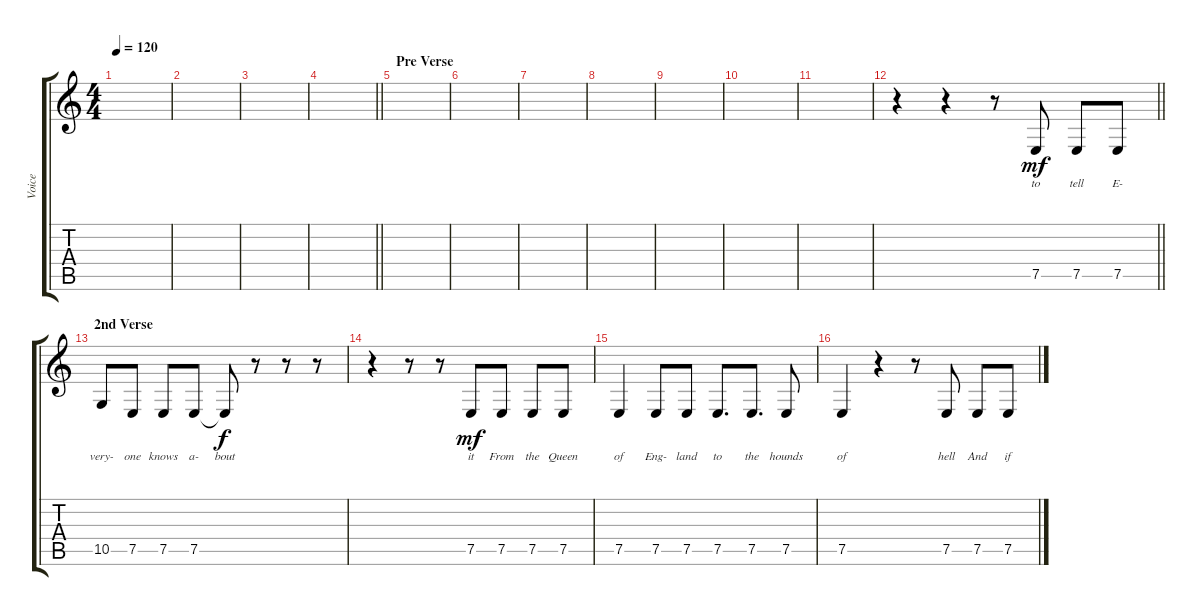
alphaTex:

\track ("Voice" "Voice") {instrument altosax}
\staff {score tabs}
\tuning (E4 B3 G3 D3 A2 E2) {hide}
\ts (4 4)
\tempo 120
\clef g2
\ks c
|
|
|
\barLineRight lightlight
|
\section ("" "Pre Verse")
|
|
|
|
|
|
|
\barLineRight lightlight
r.4 r.4 r.8 7.5.8{lyrics (0 "to") lyrics (1 "") lyrics (2 "") lyrics (3 "") lyrics (4 "") dy mf} 7.5.8{lyrics (0 "tell") lyrics (1 "") lyrics (2 "") lyrics (3 "") lyrics (4 "")} 7.5.8{lyrics (0 "E-") lyrics (1 "") lyrics (2 "") lyrics (3 "") lyrics (4 "")} |
\section ("" "2nd Verse")
10.5.8{lyrics (0 "very-") lyrics (1 "") lyrics (2 "") lyrics (3 "") lyrics (4 "")} 7.5.8{lyrics (0 "one") lyrics (1 "") lyrics (2 "") lyrics (3 "") lyrics (4 "")} 7.5.8{lyrics (0 "knows") lyrics (1 "") lyrics (2 "") lyrics (3 "") lyrics (4 "")} 7.5.8{lyrics (0 "a-") lyrics (1 "") lyrics (2 "") lyrics (3 "") lyrics (4 "")} 7.5{t}.8{lyrics (0 "bout") lyrics (1 "") lyrics (2 "") lyrics (3 "") lyrics (4 "") dy f} r.8 r.8 r.8 |
r.4 r.8 r.8 7.5.8{lyrics (0 "it") lyrics (1 "") lyrics (2 "") lyrics (3 "") lyrics (4 "") dy mf} 7.5.8{lyrics (0 "From") lyrics (1 "") lyrics (2 "") lyrics (3 "") lyrics (4 "")} 7.5.8{lyrics (0 "the") lyrics (1 "") lyrics (2 "") lyrics (3 "") lyrics (4 "")} 7.5.8{lyrics (0 "Queen") lyrics (1 "") lyrics (2 "") lyrics (3 "") lyrics (4 "")} |
7.5.4{lyrics (0 "of") lyrics (1 "") lyrics (2 "") lyrics (3 "") lyrics (4 "")} 7.5.8{lyrics (0 "Eng-") lyrics (1 "") lyrics (2 "") lyrics (3 "") lyrics (4 "")} 7.5.8{lyrics (0 "land") lyrics (1 "") lyrics (2 "") lyrics (3 "") lyrics (4 "")} 7.5.8{d lyrics (0 "to") lyrics (1 "") lyrics (2 "") lyrics (3 "") lyrics (4 "")} 7.5.8{d lyrics (0 "the") lyrics (1 "") lyrics (2 "") lyrics (3 "") lyrics (4 "")} 7.5.8{lyrics (0 "hounds") lyrics (1 "") lyrics (2 "") lyrics (3 "") lyrics (4 "")} |
7.5.4{lyrics (0 "of") lyrics (1 "") lyrics (2 "") lyrics (3 "") lyrics (4 "")} r.4 r.8 7.5.8{lyrics (0 "hell") lyrics (1 "") lyrics (2 "") lyrics (3 "") lyrics (4 "")} 7.5.8{lyrics (0 "And") lyrics (1 "") lyrics (2 "") lyrics (3 "") lyrics (4 "")} 7.5.8{lyrics (0 "if") lyrics (1 "") lyrics (2 "") lyrics (3 "") lyrics (4 "")}
